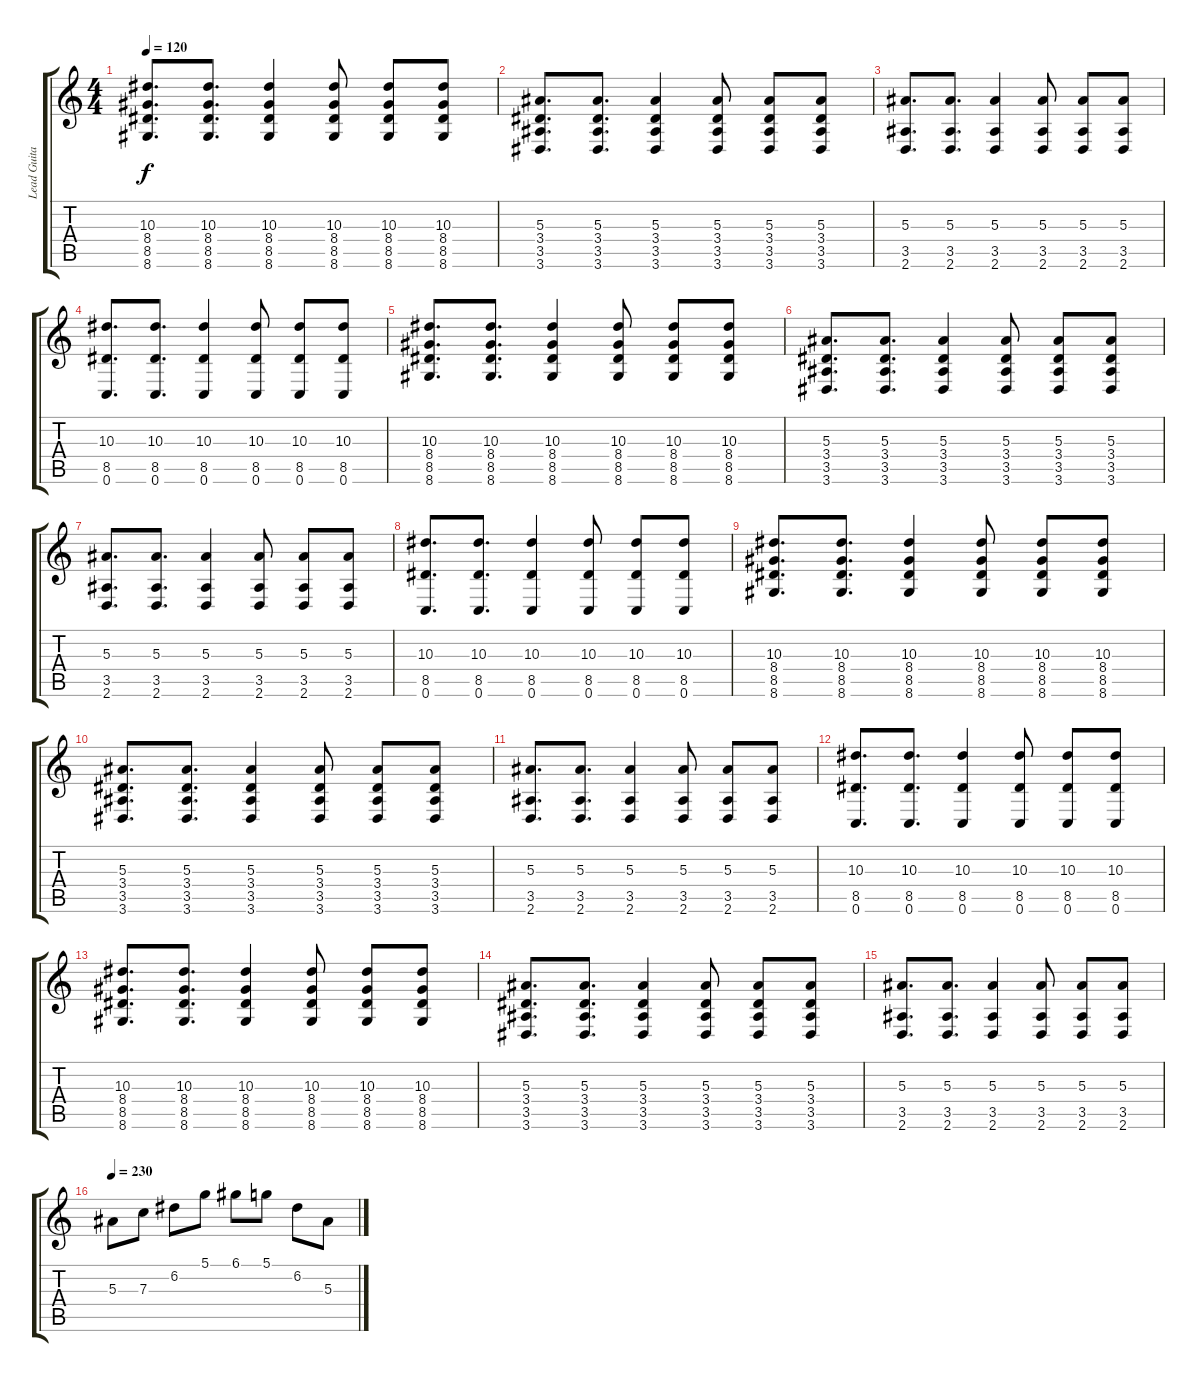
\track ("Lead Guitar 1" "Lead Guita") {instrument distortionguitar}
\staff {score tabs}
\tuning (D4 A3 F3 C3 G2 C2) {hide}
\ts (4 4)
\tempo 120
\clef g2
\ks c
(10.3 8.4 8.5 8.6).8{d dy f} (10.3 8.4 8.5 8.6).8{d} (10.3 8.4 8.5 8.6).4 (10.3 8.4 8.5 8.6).8 (10.3 8.4 8.5 8.6).8 (10.3 8.4 8.5 8.6).8 |
(5.3 3.4 3.5 3.6).8{d} (5.3 3.4 3.5 3.6).8{d} (5.3 3.4 3.5 3.6).4 (5.3 3.4 3.5 3.6).8 (5.3 3.4 3.5 3.6).8 (5.3 3.4 3.5 3.6).8 |
(5.3 3.5 2.6).8{d} (5.3 3.5 2.6).8{d} (5.3 3.5 2.6).4 (5.3 3.5 2.6).8 (5.3 3.5 2.6).8 (5.3 3.5 2.6).8 |
(10.3 8.5 0.6).8{d} (10.3 8.5 0.6).8{d} (10.3 8.5 0.6).4 (10.3 8.5 0.6).8 (10.3 8.5 0.6).8 (10.3 8.5 0.6).8 |
(10.3 8.4 8.5 8.6).8{d} (10.3 8.4 8.5 8.6).8{d} (10.3 8.4 8.5 8.6).4 (10.3 8.4 8.5 8.6).8 (10.3 8.4 8.5 8.6).8 (10.3 8.4 8.5 8.6).8 |
(5.3 3.4 3.5 3.6).8{d} (5.3 3.4 3.5 3.6).8{d} (5.3 3.4 3.5 3.6).4 (5.3 3.4 3.5 3.6).8 (5.3 3.4 3.5 3.6).8 (5.3 3.4 3.5 3.6).8 |
(5.3 3.5 2.6).8{d} (5.3 3.5 2.6).8{d} (5.3 3.5 2.6).4 (5.3 3.5 2.6).8 (5.3 3.5 2.6).8 (5.3 3.5 2.6).8 |
(10.3 8.5 0.6).8{d} (10.3 8.5 0.6).8{d} (10.3 8.5 0.6).4 (10.3 8.5 0.6).8 (10.3 8.5 0.6).8 (10.3 8.5 0.6).8 |
(10.3 8.4 8.5 8.6).8{d} (10.3 8.4 8.5 8.6).8{d} (10.3 8.4 8.5 8.6).4 (10.3 8.4 8.5 8.6).8 (10.3 8.4 8.5 8.6).8 (10.3 8.4 8.5 8.6).8 |
(5.3 3.4 3.5 3.6).8{d} (5.3 3.4 3.5 3.6).8{d} (5.3 3.4 3.5 3.6).4 (5.3 3.4 3.5 3.6).8 (5.3 3.4 3.5 3.6).8 (5.3 3.4 3.5 3.6).8 |
(5.3 3.5 2.6).8{d} (5.3 3.5 2.6).8{d} (5.3 3.5 2.6).4 (5.3 3.5 2.6).8 (5.3 3.5 2.6).8 (5.3 3.5 2.6).8 |
(10.3 8.5 0.6).8{d} (10.3 8.5 0.6).8{d} (10.3 8.5 0.6).4 (10.3 8.5 0.6).8 (10.3 8.5 0.6).8 (10.3 8.5 0.6).8 |
(10.3 8.4 8.5 8.6).8{d} (10.3 8.4 8.5 8.6).8{d} (10.3 8.4 8.5 8.6).4 (10.3 8.4 8.5 8.6).8 (10.3 8.4 8.5 8.6).8 (10.3 8.4 8.5 8.6).8 |
(5.3 3.4 3.5 3.6).8{d} (5.3 3.4 3.5 3.6).8{d} (5.3 3.4 3.5 3.6).4 (5.3 3.4 3.5 3.6).8 (5.3 3.4 3.5 3.6).8 (5.3 3.4 3.5 3.6).8 |
(5.3 3.5 2.6).8{d} (5.3 3.5 2.6).8{d} (5.3 3.5 2.6).4 (5.3 3.5 2.6).8 (5.3 3.5 2.6).8 (5.3 3.5 2.6).8 |
\tempo 230
5.3.8 7.3.8 6.2.8 5.1.8 6.1.8 5.1.8 6.2.8 5.3.8
